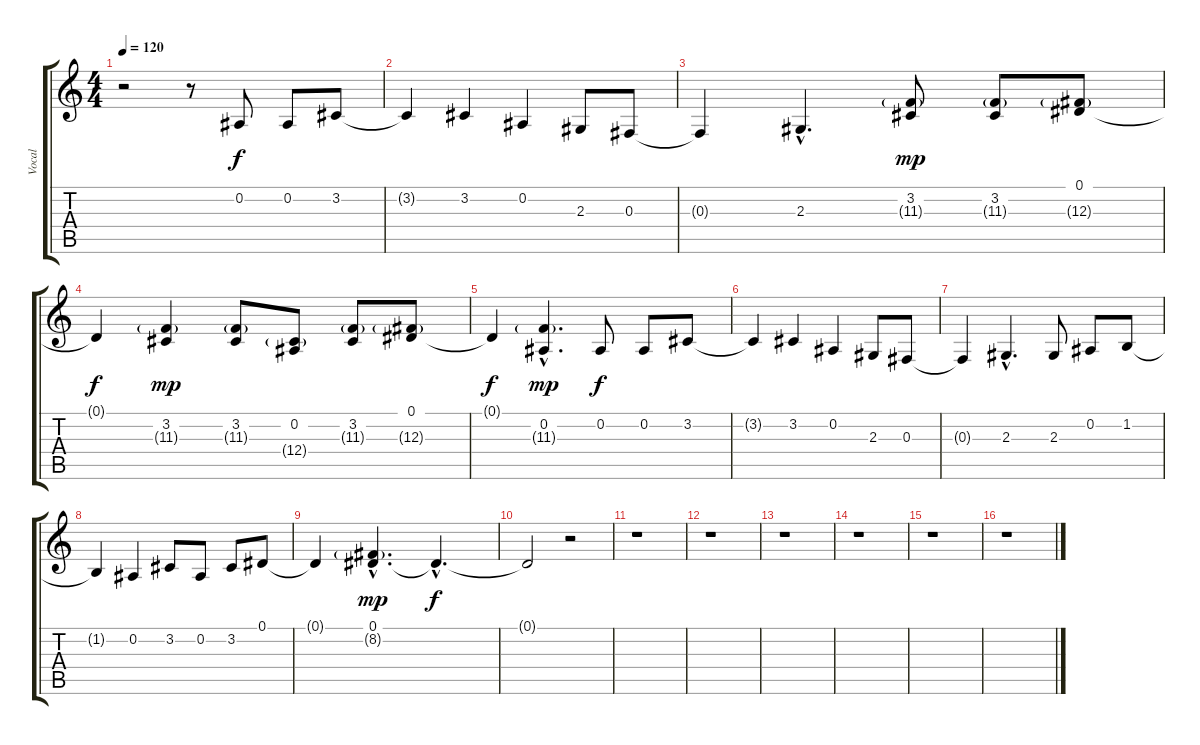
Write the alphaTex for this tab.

\track ("Vocal" "Vocal") {instrument lead1square}
\staff {score tabs}
\tuning (Eb4 Bb3 Gb3 Db3 Ab2 Eb2) {hide}
\ts (4 4)
\tempo 120
\clef g2
\ks c
r.2{dy f} r.8 0.2.8 0.2.8 3.2.8 |
3.2{t}.4 3.2.4 0.2.4 2.3.8 0.3.8 |
0.3{t}.4 2.3{hac}.4{d} (3.2 11.3{g}).8{dy mp} (3.2 11.3{g}).8 (0.1 12.3{g}).8 |
0.1{t}.4{dy f} (3.2 11.3{g}).4{dy mp} (3.2 11.3{g}).8 (0.2 12.4{g}).8 (3.2 11.3{g}).8 (0.1 12.3{g}).8 |
0.1{t}.4{dy f} (0.2{hac} 11.3{g hac}).4{d dy mp} 0.2.8{dy f} 0.2.8 3.2.8 |
3.2{t}.4 3.2.4 0.2.4 2.3.8 0.3.8 |
0.3{t}.4 2.3{hac}.4{d} 2.3.8 0.2.8 1.2.8 |
1.2{t}.4 0.2.4 3.2.8 0.2.8 3.2.8 0.1.8 |
0.1{t}.4 (0.1{hac} 8.2{g hac}).4{d dy mp} 0.1{hac t}.4{d dy f} |
0.1{t}.2 r.2 |
r.1 |
r.1 |
r.1 |
r.1 |
r.1 |
r.1
